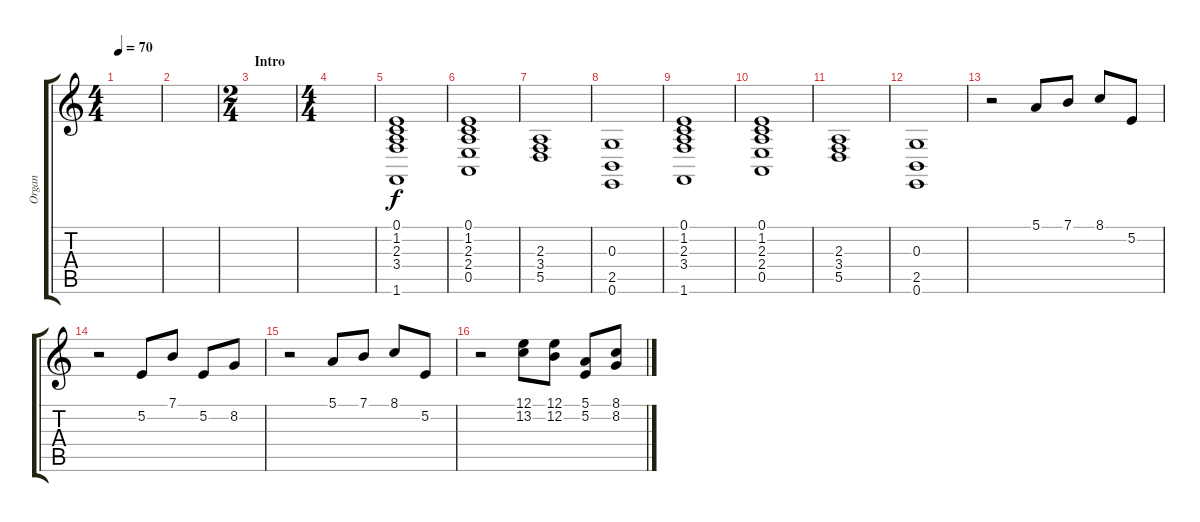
\track ("Organ" "Organ") {instrument drawbarorgan}
\staff {score tabs}
\tuning (E4 B3 G3 D3 A2 E2) {hide}
\ts (4 4)
\tempo 70
\clef g2
\ks c
|
|
\ts (2 4)
\section ("" "Intro")
|
\ts (4 4)
|
(0.1 1.2 2.3 3.4 1.6).1 |
(0.1 1.2 2.3 2.4 0.5).1 |
(2.3 3.4 5.5).1 |
(0.3 2.5 0.6).1 |
(0.1 1.2 2.3 3.4 1.6).1 |
(0.1 1.2 2.3 2.4 0.5).1 |
(2.3 3.4 5.5).1 |
(0.3 2.5 0.6).1 |
r.2{volume 11 balance 0} 5.1.8 7.1.8 8.1.8 5.2.8 |
r.2 5.2.8 7.1.8 5.2.8 8.2.8 |
r.2 5.1.8 7.1.8 8.1.8 5.2.8 |
r.2 (12.1 13.2).8 (12.1 12.2).8 (5.1 5.2).8 (8.1 8.2).8
